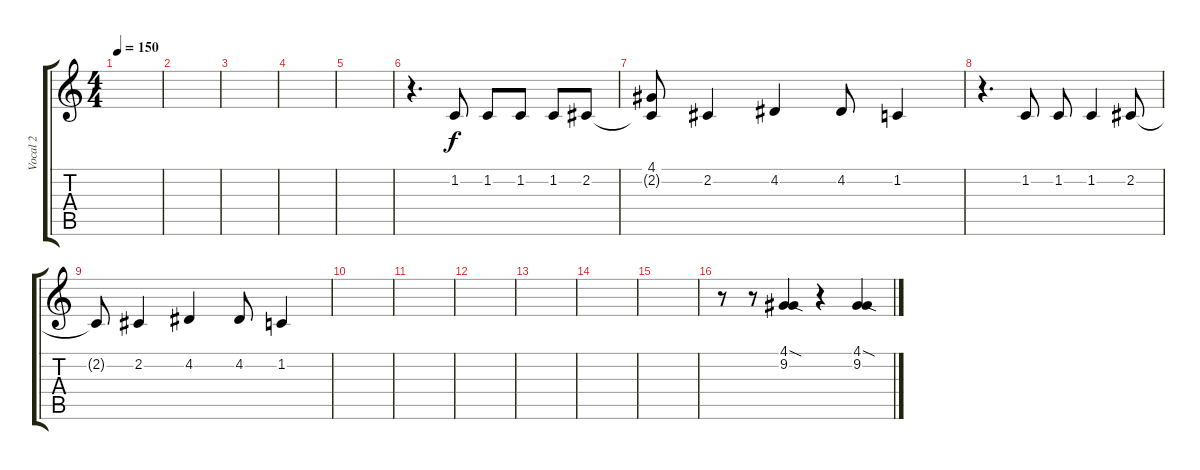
\track ("Vocal 2" "Vocal 2") {instrument lead1square}
\staff {score tabs}
\tuning (E4 B3 G3 D3 A2 E2) {hide}
\ts (4 4)
\tempo 150
\clef g2
\ks c
|
|
|
|
|
r.4{d} 1.2.8 1.2.8 1.2.8 1.2.8 2.2.8 |
(4.1 2.2{t}).8 2.2.4 4.2.4 4.2.8 1.2.4 |
r.4{d} 1.2.8 1.2.8 1.2.4 2.2.8 |
2.2{t}.8 2.2.4 4.2.4 4.2.8 1.2.4 |
|
|
|
|
|
|
r.8 r.8 (4.1{sod} 9.2).4 r.4 (4.1{sod} 9.2).4
